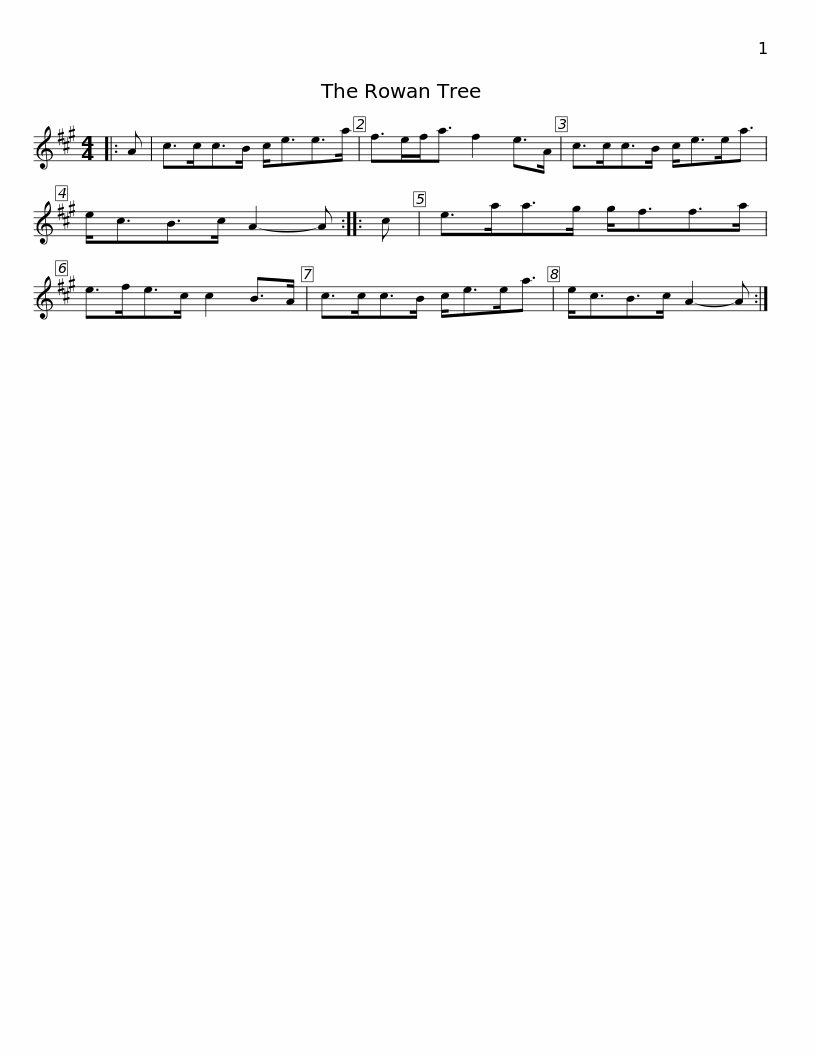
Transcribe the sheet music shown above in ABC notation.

X:1
L:1/8
M:4/4
I:linebreak $
K:A
V:1 treble
V:1
|: A | c>cc>B c<ee>a | f>ef<a f2 e>A | c>cc>B c<ee<a | e<cB>c A2- A :: %5
 c |$ e>aa>g g<ff>a | e>fe>c c2 B>A | c>cc>B c<ee<a | e<cB>c A2- A :| %10
